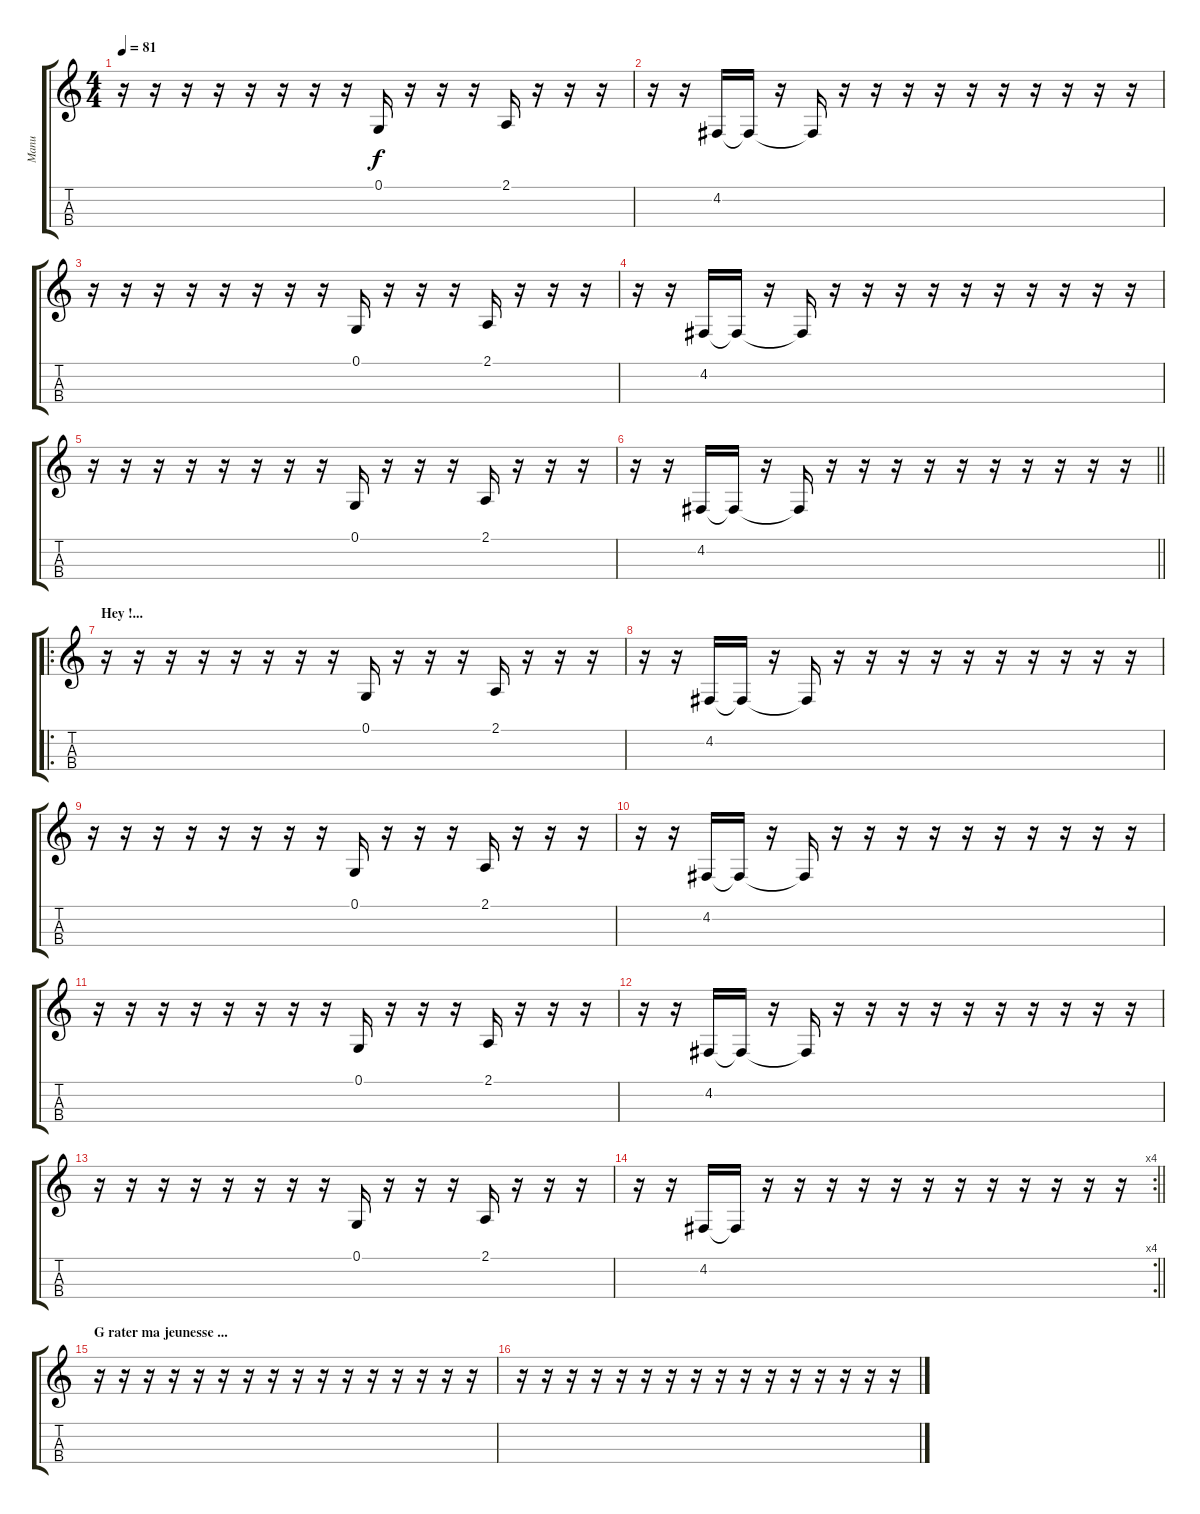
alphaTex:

\track ("Manu" "Manu") {instrument panflute}
\staff {score tabs}
\tuning (G3 D3 A2 E2) {hide}
\ts (4 4)
\tempo 81
\clef g2
\ks c
r.16{dy f instrument panflute} r.16 r.16 r.16 r.16 r.16 r.16 r.16 0.1.16 r.16 r.16 r.16 2.1.16 r.16 r.16 r.16 |
r.16 r.16 4.2.16 4.2{t}.16 r.16 4.2{t}.16 r.16 r.16 r.16 r.16 r.16 r.16 r.16 r.16 r.16 r.16 |
r.16 r.16 r.16 r.16 r.16 r.16 r.16 r.16 0.1.16 r.16 r.16 r.16 2.1.16 r.16 r.16 r.16 |
r.16 r.16 4.2.16 4.2{t}.16 r.16 4.2{t}.16 r.16 r.16 r.16 r.16 r.16 r.16 r.16 r.16 r.16 r.16 |
r.16 r.16 r.16 r.16 r.16 r.16 r.16 r.16 0.1.16 r.16 r.16 r.16 2.1.16 r.16 r.16 r.16 |
\barLineRight lightlight
r.16 r.16 4.2.16 4.2{t}.16 r.16 4.2{t}.16 r.16 r.16 r.16 r.16 r.16 r.16 r.16 r.16 r.16 r.16 |
\ro
\section ("" "Hey !...")
r.16 r.16 r.16 r.16 r.16 r.16 r.16 r.16 0.1.16 r.16 r.16 r.16 2.1.16 r.16 r.16 r.16 |
r.16 r.16 4.2.16 4.2{t}.16 r.16 4.2{t}.16 r.16 r.16 r.16 r.16 r.16 r.16 r.16 r.16 r.16 r.16 |
r.16 r.16 r.16 r.16 r.16 r.16 r.16 r.16 0.1.16 r.16 r.16 r.16 2.1.16 r.16 r.16 r.16 |
r.16 r.16 4.2.16 4.2{t}.16 r.16 4.2{t}.16 r.16 r.16 r.16 r.16 r.16 r.16 r.16 r.16 r.16 r.16 |
r.16 r.16 r.16 r.16 r.16 r.16 r.16 r.16 0.1.16 r.16 r.16 r.16 2.1.16 r.16 r.16 r.16 |
r.16 r.16 4.2.16 4.2{t}.16 r.16 4.2{t}.16 r.16 r.16 r.16 r.16 r.16 r.16 r.16 r.16 r.16 r.16 |
r.16 r.16 r.16 r.16 r.16 r.16 r.16 r.16 0.1.16 r.16 r.16 r.16 2.1.16 r.16 r.16 r.16 |
\rc 4
\barLineRight lightlight
r.16 r.16 4.2.16 4.2{t}.16 r.16 r.16 r.16 r.16 r.16 r.16 r.16 r.16 r.16 r.16 r.16 r.16 |
\section ("" "G rater ma jeunesse ...")
r.16 r.16 r.16 r.16 r.16 r.16 r.16 r.16 r.16 r.16 r.16 r.16 r.16 r.16 r.16 r.16 |
r.16 r.16 r.16 r.16 r.16 r.16 r.16 r.16 r.16 r.16 r.16 r.16 r.16 r.16 r.16 r.16
